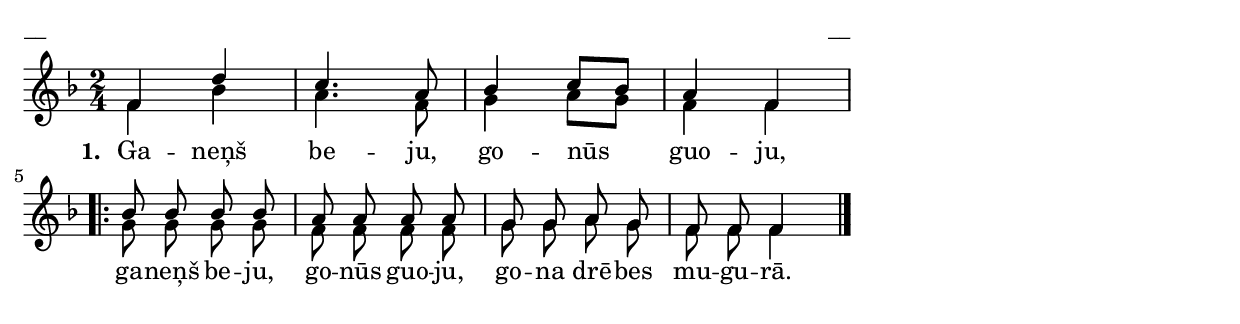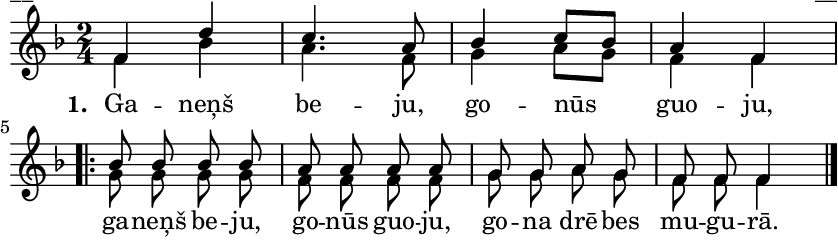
\version "2.13.18"
#(ly:set-option 'crop #t)

\paper {
line-width = 14\cm
left-margin = 0.4\cm
between-system-padding = 0.1\cm
between-system-space = 0.1\cm
}
% SBTZK, p.24
\layout {
indent = #0
ragged-last = ##f
}


voiceA = \relative c' {
\clef "treble"
\key f \major
\time 2/4
f4 d' | c4. a8 | bes4 c8 [bes] | a4 f |
\repeat volta 2 { bes8 bes bes bes | a a a a | g g a g | f f f4 \bar"|." }
}

lyricA = \lyricmode {
\set stanza = "1. "
Ga -- neņš be -- ju, go -- nūs guo -- ju,
ga -- neņš be -- ju, go -- nūs guo -- ju, go -- na drē -- bes mu -- gu -- rā.
}

voiceB = \relative c' {
\clef "treble"
\key f \major
\time 2/4
f4 bes | a4. f8 | g4 a8 [g] | f4 f |
\repeat volta 2 { g8 g g g | f f f f | g g a g | f f f4 \bar"|." }
}

fullScore = <<
%\new ChordNames { \chordsA }
\new Staff {
<<
\new Voice = "voiceA" { \voiceOne \autoBeamOff \voiceA }
\new Lyrics \lyricsto "voiceA"  \lyricA
\new Voice = "voiceB" { \voiceTwo \autoBeamOff \voiceB }
>>
}
>>



\score {
\fullScore
\header { piece = "__" opus = "__" }
}
\markup { \with-color #(x11-color 'white) \sans \smaller "__" }
\score {
\unfoldRepeats
\fullScore
\midi {
\context { \Staff \remove "Staff_performer" }
\context { \Voice \consists "Staff_performer" }
}
}


